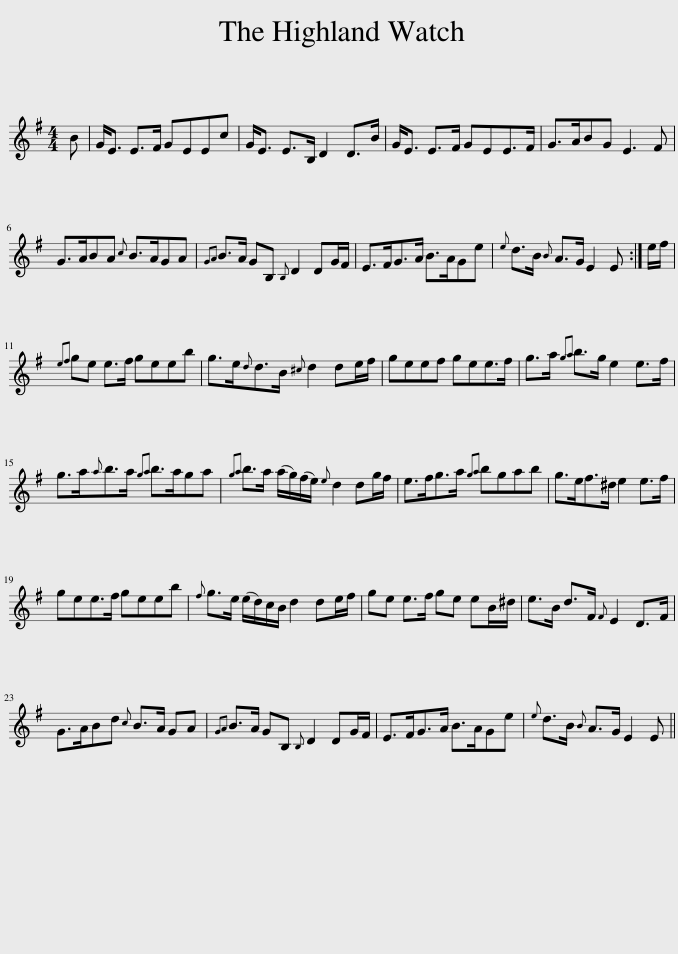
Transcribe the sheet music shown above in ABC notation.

X:1
L:1/8
M:4/4
I:linebreak $
K:Emin
V:1 treble
V:1
 B | G<E E>F GEEc | G<E E>B, D2 D>B | G<E E>F GEE>F | G>ABG E3 F |$ %5
 G>ABA{c} B>AGA |{GA} B>A GB,{B,} D2 DG/F/ | E>FG>A B>AGe |{e} d>B{B} A>G E2 E :| e/f/ |$ %10
{ef} ge e>f geeb | g>e{d}d>B{^c} d2 de/f/ | geef gee>f | g>a{ga} b>g e2 e>f |$ g>a{a}b>a{ga} b>aga | %15
{ga} b>a (a/g/)(f/e/){e} d2 dg/f/ | e>fg>a{ga} bgab | g>ef>^d e2 e>f |$ gee>f geeb |{f} g>e (e/d/)c/B/ d2 de/f/ | %20
 ge e>f ge eB/^d/ | e>B d>F{F} E2 D>F |$ G>ABd{c} B>A GA |{GA} B>A GB,{B,} D2 DG/F/ | E>FG>A B>AGe | %25
{e} d>B{B} A>G E2 E || %26
